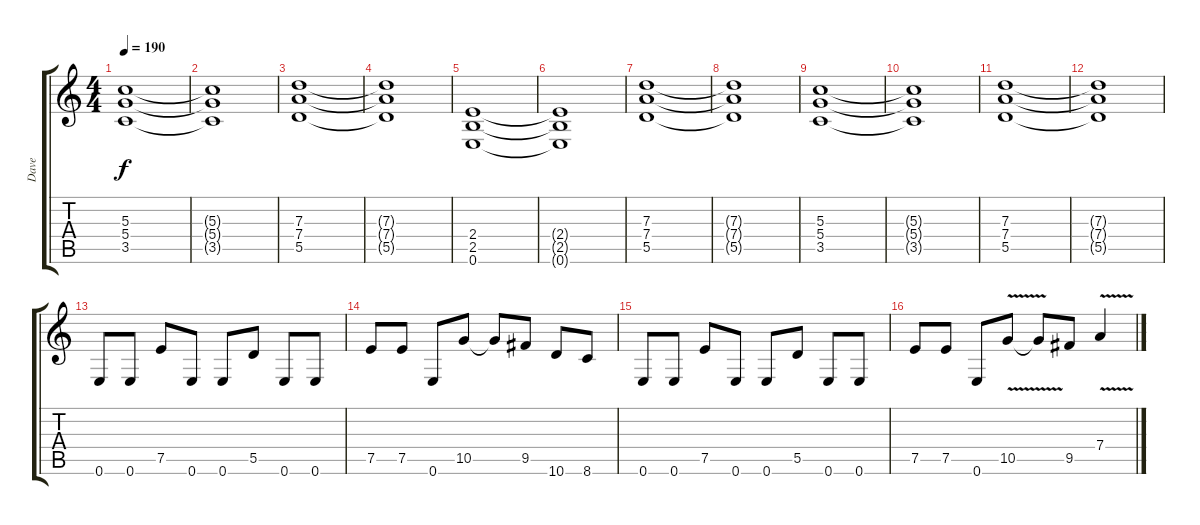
\track ("Dave" "Dave") {instrument distortionguitar}
\staff {score tabs}
\tuning (E4 B3 G3 D3 A2 E2) {hide}
\ts (4 4)
\tempo 190
\clef g2
\ks c
(5.3 5.4 3.5).1{dy f} |
(5.3{t} 5.4{t} 3.5{t}).1 |
(7.3 7.4 5.5).1 |
(7.3{t} 7.4{t} 5.5{t}).1 |
(2.4 2.5 0.6).1 |
(2.4{t} 2.5{t} 0.6{t}).1 |
(7.3 7.4 5.5).1 |
(7.3{t} 7.4{t} 5.5{t}).1 |
(5.3 5.4 3.5).1 |
(5.3{t} 5.4{t} 3.5{t}).1 |
(7.3 7.4 5.5).1 |
(7.3{t} 7.4{t} 5.5{t}).1 |
0.6.8 0.6.8 7.5.8 0.6.8 0.6.8 5.5.8 0.6.8 0.6.8 |
7.5.8 7.5.8 0.6.8 10.5.8 10.5{t}.8 9.5.8 10.6.8 8.6.8 |
0.6.8 0.6.8 7.5.8 0.6.8 0.6.8 5.5.8 0.6.8 0.6.8 |
7.5.8 7.5.8 0.6.8 10.5{v}.8 10.5{t}.8 9.5.8 7.4{v}.4
